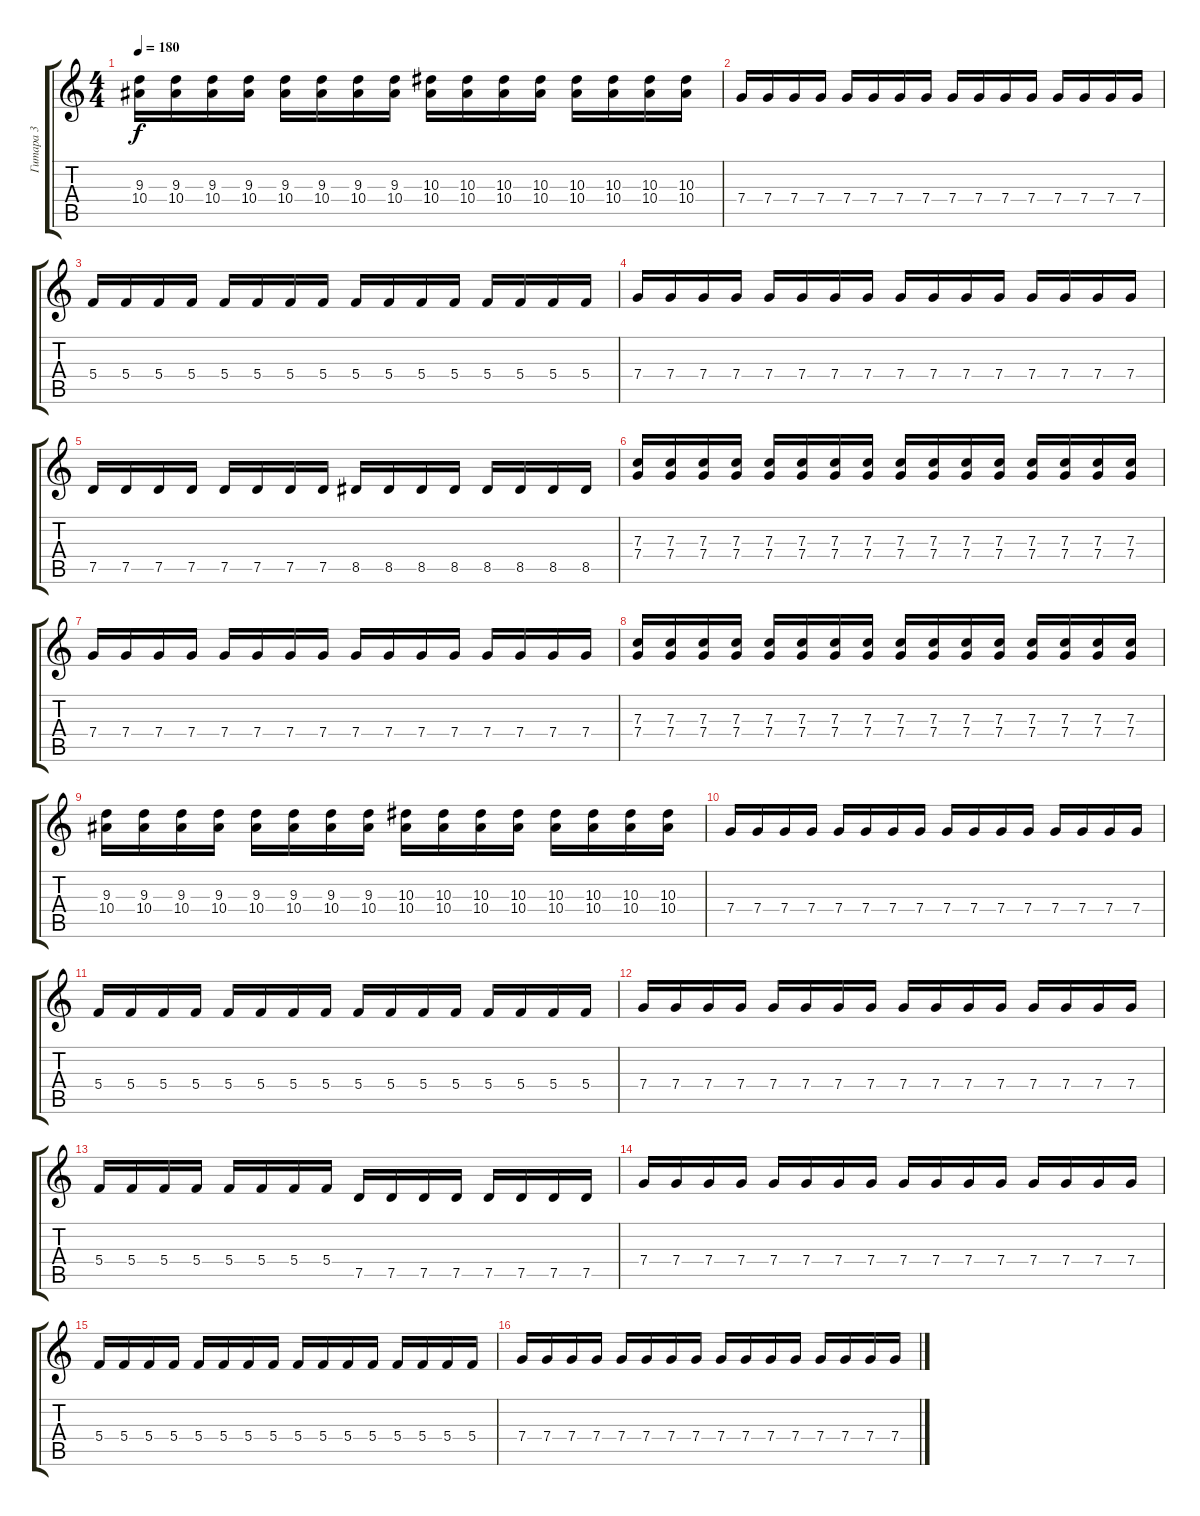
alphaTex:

\track ("Гитара 3" "Гитара 3") {instrument distortionguitar}
\staff {score tabs}
\tuning (D4 A3 F3 C3 G2 D2) {hide}
\ts (4 4)
\tempo 180
\clef g2
\ks c
(9.3 10.4).16{dy f} (9.3 10.4).16 (9.3 10.4).16 (9.3 10.4).16 (9.3 10.4).16 (9.3 10.4).16 (9.3 10.4).16 (9.3 10.4).16 (10.3 10.4).16 (10.3 10.4).16 (10.3 10.4).16 (10.3 10.4).16 (10.3 10.4).16 (10.3 10.4).16 (10.3 10.4).16 (10.3 10.4).16 |
7.4.16 7.4.16 7.4.16 7.4.16 7.4.16 7.4.16 7.4.16 7.4.16 7.4.16 7.4.16 7.4.16 7.4.16 7.4.16 7.4.16 7.4.16 7.4.16 |
5.4.16 5.4.16 5.4.16 5.4.16 5.4.16 5.4.16 5.4.16 5.4.16 5.4.16 5.4.16 5.4.16 5.4.16 5.4.16 5.4.16 5.4.16 5.4.16 |
7.4.16 7.4.16 7.4.16 7.4.16 7.4.16 7.4.16 7.4.16 7.4.16 7.4.16 7.4.16 7.4.16 7.4.16 7.4.16 7.4.16 7.4.16 7.4.16 |
7.5.16 7.5.16 7.5.16 7.5.16 7.5.16 7.5.16 7.5.16 7.5.16 8.5.16 8.5.16 8.5.16 8.5.16 8.5.16 8.5.16 8.5.16 8.5.16 |
(7.3 7.4).16 (7.3 7.4).16 (7.3 7.4).16 (7.3 7.4).16 (7.3 7.4).16 (7.3 7.4).16 (7.3 7.4).16 (7.3 7.4).16 (7.3 7.4).16 (7.3 7.4).16 (7.3 7.4).16 (7.3 7.4).16 (7.3 7.4).16 (7.3 7.4).16 (7.3 7.4).16 (7.3 7.4).16 |
7.4.16 7.4.16 7.4.16 7.4.16 7.4.16 7.4.16 7.4.16 7.4.16 7.4.16 7.4.16 7.4.16 7.4.16 7.4.16 7.4.16 7.4.16 7.4.16 |
(7.3 7.4).16 (7.3 7.4).16 (7.3 7.4).16 (7.3 7.4).16 (7.3 7.4).16 (7.3 7.4).16 (7.3 7.4).16 (7.3 7.4).16 (7.3 7.4).16 (7.3 7.4).16 (7.3 7.4).16 (7.3 7.4).16 (7.3 7.4).16 (7.3 7.4).16 (7.3 7.4).16 (7.3 7.4).16 |
(9.3 10.4).16 (9.3 10.4).16 (9.3 10.4).16 (9.3 10.4).16 (9.3 10.4).16 (9.3 10.4).16 (9.3 10.4).16 (9.3 10.4).16 (10.3 10.4).16 (10.3 10.4).16 (10.3 10.4).16 (10.3 10.4).16 (10.3 10.4).16 (10.3 10.4).16 (10.3 10.4).16 (10.3 10.4).16 |
7.4.16 7.4.16 7.4.16 7.4.16 7.4.16 7.4.16 7.4.16 7.4.16 7.4.16 7.4.16 7.4.16 7.4.16 7.4.16 7.4.16 7.4.16 7.4.16 |
5.4.16 5.4.16 5.4.16 5.4.16 5.4.16 5.4.16 5.4.16 5.4.16 5.4.16 5.4.16 5.4.16 5.4.16 5.4.16 5.4.16 5.4.16 5.4.16 |
7.4.16 7.4.16 7.4.16 7.4.16 7.4.16 7.4.16 7.4.16 7.4.16 7.4.16 7.4.16 7.4.16 7.4.16 7.4.16 7.4.16 7.4.16 7.4.16 |
5.4.16 5.4.16 5.4.16 5.4.16 5.4.16 5.4.16 5.4.16 5.4.16 7.5.16 7.5.16 7.5.16 7.5.16 7.5.16 7.5.16 7.5.16 7.5.16 |
7.4.16 7.4.16 7.4.16 7.4.16 7.4.16 7.4.16 7.4.16 7.4.16 7.4.16 7.4.16 7.4.16 7.4.16 7.4.16 7.4.16 7.4.16 7.4.16 |
5.4.16 5.4.16 5.4.16 5.4.16 5.4.16 5.4.16 5.4.16 5.4.16 5.4.16 5.4.16 5.4.16 5.4.16 5.4.16 5.4.16 5.4.16 5.4.16 |
7.4.16 7.4.16 7.4.16 7.4.16 7.4.16 7.4.16 7.4.16 7.4.16 7.4.16 7.4.16 7.4.16 7.4.16 7.4.16 7.4.16 7.4.16 7.4.16
